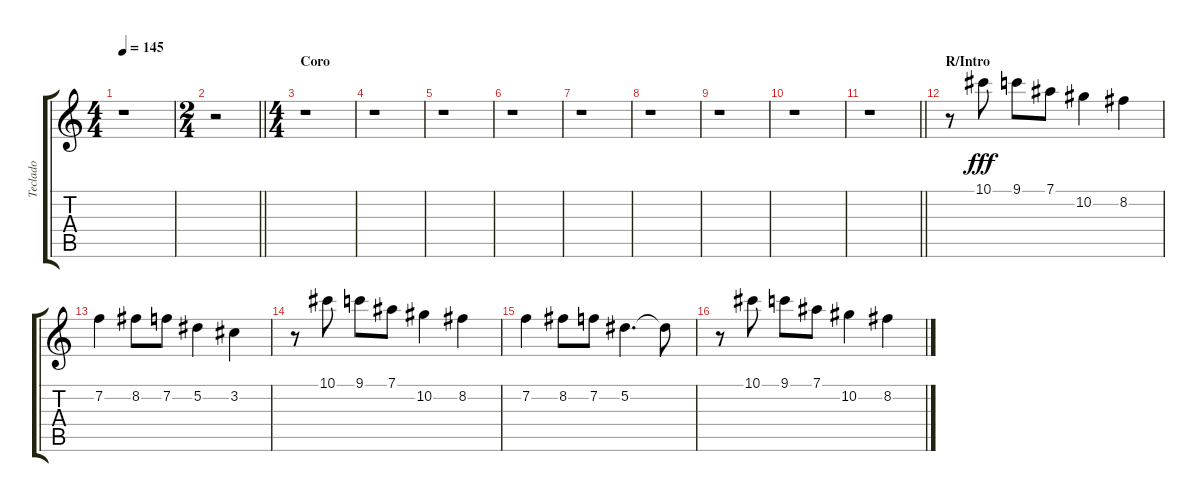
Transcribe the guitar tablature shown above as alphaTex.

\track ("Teclado" "Teclado") {instrument synthbass2}
\staff {score tabs}
\tuning (Eb4 Bb3 Gb3 Db3 Ab2 Eb2) {hide}
\ts (4 4)
\tempo 145
\clef g2
\ks c
r.1{dy fff} |
\ts (2 4)
\barLineRight lightlight
r.2 |
\ts (4 4)
\section ("" "Coro")
r.1 |
r.1 |
r.1 |
r.1 |
r.1 |
r.1 |
r.1 |
r.1 |
\barLineRight lightlight
r.1 |
\section ("" "R/Intro")
r.8 10.1.8 9.1.8 7.1.8 10.2.4 8.2.4 |
7.2.4 8.2.8 7.2.8 5.2.4 3.2.4 |
r.8 10.1.8 9.1.8 7.1.8 10.2.4 8.2.4 |
7.2.4 8.2.8 7.2.8 5.2.4{d} 5.2{t}.8 |
r.8 10.1.8 9.1.8 7.1.8 10.2.4 8.2.4
